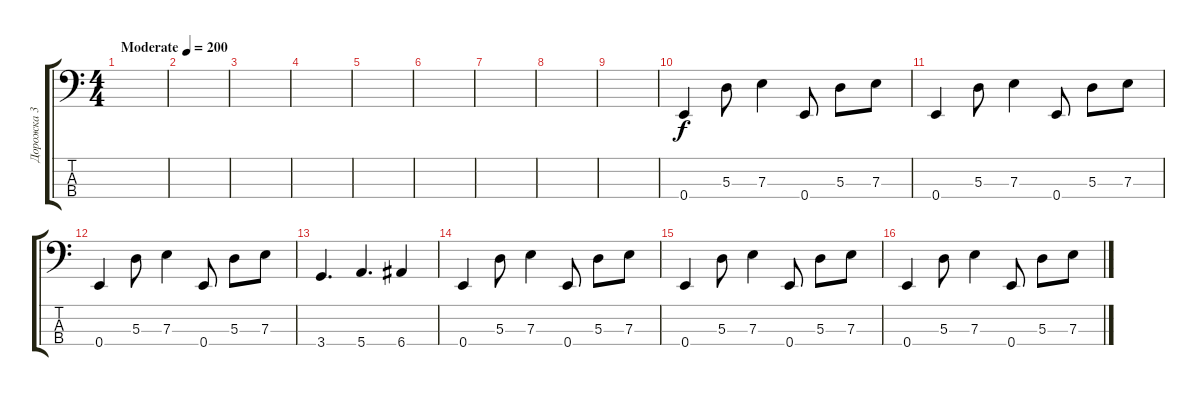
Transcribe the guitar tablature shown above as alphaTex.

\track ("Дорожка 3" "Дорожка 3") {instrument electricbassfinger}
\staff {score tabs}
\tuning (G2 D2 A1 E1) {hide}
\ts (4 4)
\tempo (200 "Moderate")
\clef f4
\ks c
|
|
|
|
|
|
|
|
|
0.4.4 5.3.8 7.3.4 0.4.8 5.3.8 7.3.8 |
0.4.4 5.3.8 7.3.4 0.4.8 5.3.8 7.3.8 |
0.4.4 5.3.8 7.3.4 0.4.8 5.3.8 7.3.8 |
3.4.4{d} 5.4.4{d} 6.4.4 |
0.4.4 5.3.8 7.3.4 0.4.8 5.3.8 7.3.8 |
0.4.4 5.3.8 7.3.4 0.4.8 5.3.8 7.3.8 |
0.4.4 5.3.8 7.3.4 0.4.8 5.3.8 7.3.8
